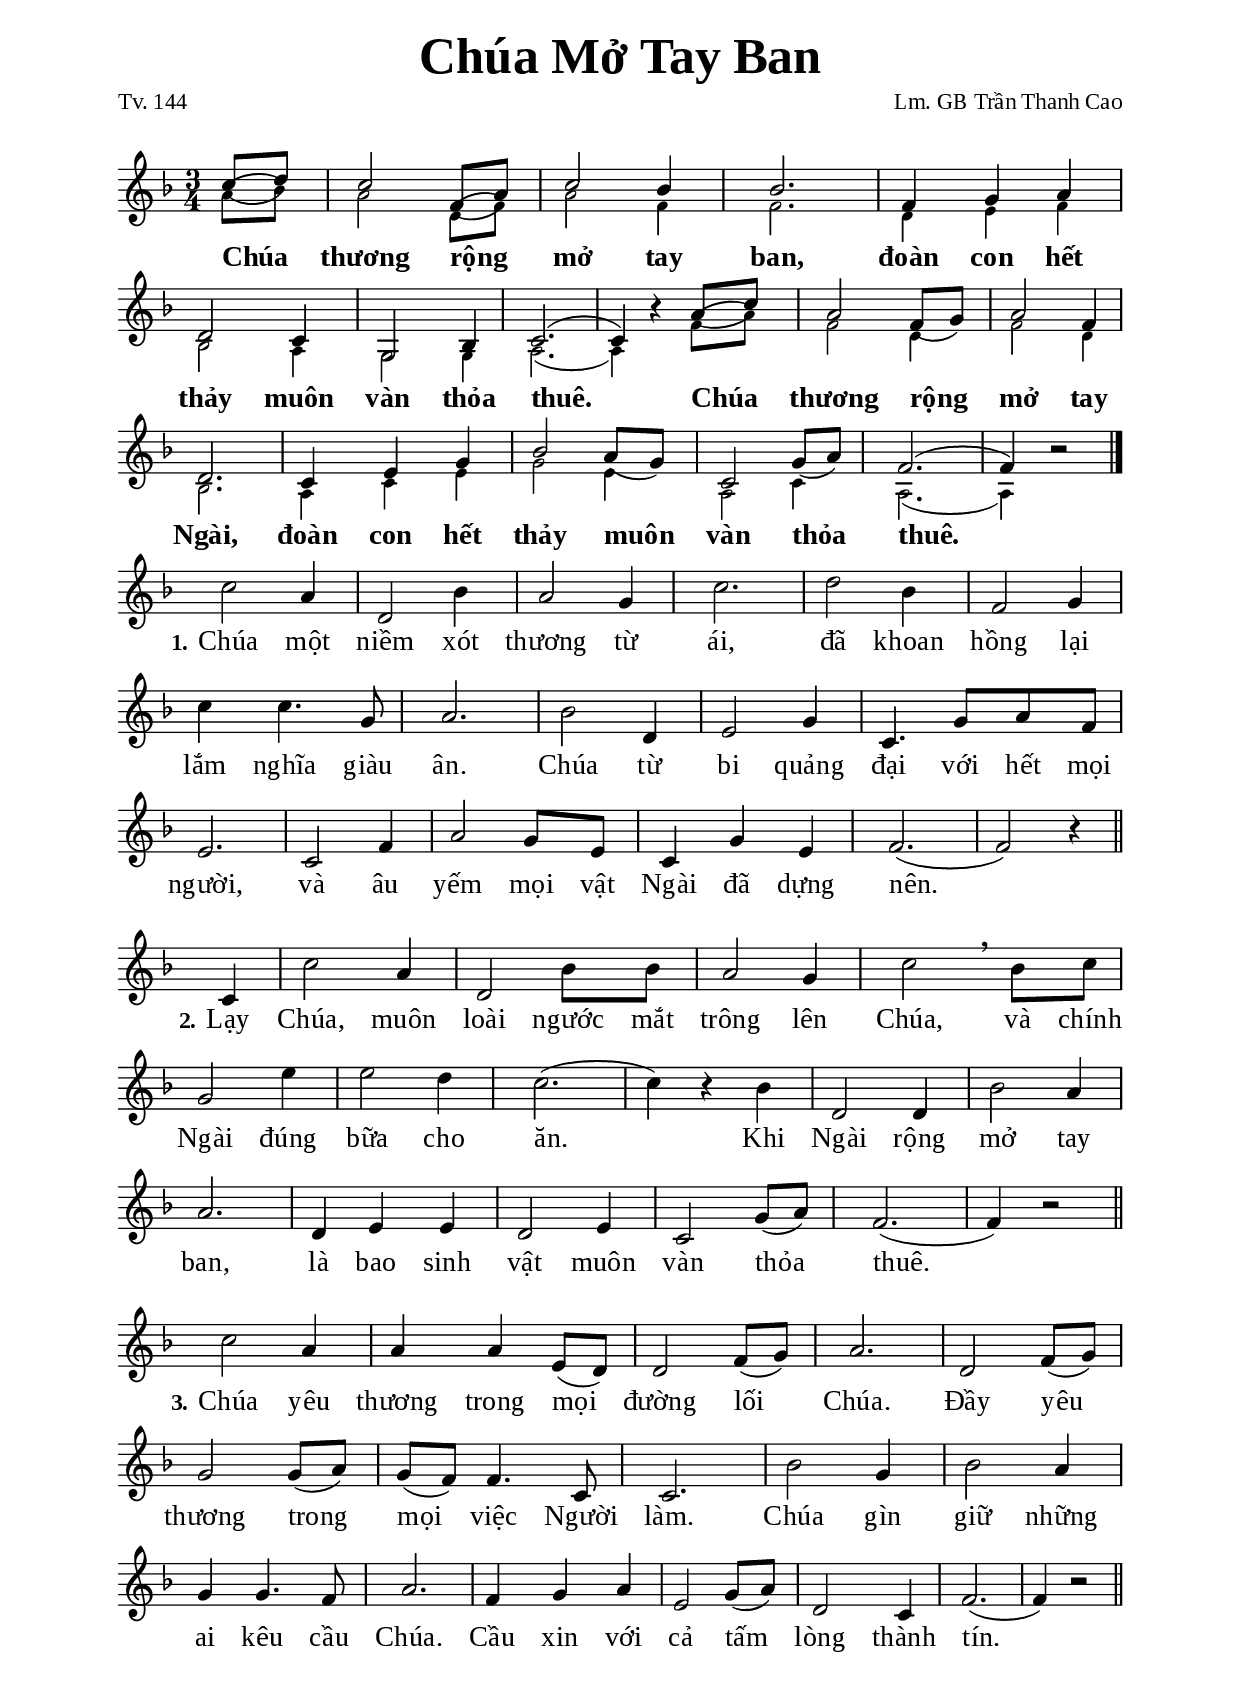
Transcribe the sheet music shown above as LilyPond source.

% Cài đặt chung
\version "2.22.1"
\include "english.ly"

\header {
  title = \markup { \fontsize #3 "Chúa Mở Tay Ban" }
  poet = "Tv. 144"
  composer = "Lm. GB Trần Thanh Cao"
  arranger = " "
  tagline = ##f
}

global = {
  \key f \major
  \time 3/4
}

\paper {
  #(set-paper-size "a4")
  top-margin = 10\mm
  bottom-margin = 10\mm
  left-margin = 20\mm
  right-margin = 20\mm
  indent = #0
  #(define fonts
    (make-pango-font-tree
      "Liberation Serif"
      "Liberation Serif"
      "Liberation Serif"
      (/ 20 20)))
  page-count = #1
}

% Nhạc điệp khúc
nhacDiepKhucSop = \relative c'' {
  \partial 4 c8 _(d) |
  c2 f,8 _(a) |
  c2 bf4 |
  bf2. |
  f4 g a |
  d,2 c4 |
  g2 bf4 |
  c2. ( |
  c4) r a'8 _(c) |
  a2 f8 _(g) |
  a2 f4 |
  d2. |
  c4 e g |
  bf2 a8 _(g) |
  c,2 g'8 _(a) |
  f2. ( |
  f4) r2 \bar "|."
}

nhacDiepKhucBas = \relative c'' {
  \override NoteHead.font-size = #-2
  \partial 4 a8 ^(bf) |
  a2 d,8 ^(f) |
  a2 f4 |
  f2. |
  d4 e f |
  bf,2 a4 |
  g2 g4 |
  a2. ( |
  a4) r f'8 ^(a) |
  f2 d4 |
  f2 d4 |
  bf2. |
  a4 c e |
  g2 e4 |
  a,2 c4 |
  a2. ( |
  a4) r2
}

% Nhạc phiên khúc
nhacPhienKhucMot = \relative c'' {
  c2 a4 |
  d,2 bf'4 |
  a2 g4 |
  c2. |
  d2 bf4 |
  f2 g4 |
  c4 c4. g8 |
  a2. |
  bf2 d,4 |
  e2 g4 |
  c,4. g'8 a f |
  e2. |
  c2 f4 |
  a2 g8 e |
  c4 g' e |
  f2. ( |
  f2) r4 \bar "||"
}

nhacPhienKhucHai = \relative c' {
  \partial 4 c4 |
  c'2 a4 |
  d,2 bf'8 bf |
  a2 g4 |
  c2 \breathe bf8 c |
  g2 e'4 |
  e2 d4 |
  c2. ( |
  c4) r bf |
  d,2 d4 |
  bf'2 a4 |
  a2. |
  d,4 e e |
  d2 e4 |
  c2 g'8 (a) |
  f2. ( |
  f4) r2 \bar "||"
}

nhacPhienKhucBa = \relative c'' {
  c2 a4 |
  a a e8 (d) |
  d2 f8 (g) |
  a2. |
  d,2 f8 (g) |
  g2 g8 (a) |
  g (f) f4. c8 |
  c2. |
  bf'2 g4 |
  bf2 a4 |
  g g4. f8 |
  a2. |
  f4 g a |
  e2 g8 (a) |
  d,2 c4 |
  f2. ( |
  f4) r2 \bar "||"
}

% Lời điệp khúc
loiDiepKhuc = \lyricmode {
  Chúa thương rộng mở tay ban,
  đoàn con hết thảy muôn vàn thỏa thuê.
  Chúa thương rộng mở tay Ngài,
  đoàn con hết thảy muôn vàn thỏa thuê.
}

% Lời phiên khúc
loiPhienKhucMot = \lyricmode {
  \set stanza = #"1."
  Chúa một niềm xót thương từ ái,
  đã khoan hồng lại lắm nghĩa giàu ân.
  Chúa từ bi quảng đại với hết mọi người,
  và âu yếm mọi vật Ngài đã dựng nên.
}

loiPhienKhucHai = \lyricmode {
  \set stanza = #"2."
  Lạy Chúa, muôn loài ngước mắt trông lên Chúa,
  và chính Ngài đúng bữa cho ăn.
  Khi Ngài rộng mở tay ban,
  là bao sinh vật muôn vàn thỏa thuê.
}

loiPhienKhucBa = \lyricmode {
  \set stanza = #"3."
  Chúa yêu thương trong mọi đường lối Chúa.
  Đầy yêu thương trong mọi việc Người làm.
  Chúa gìn giữ những ai kêu cầu Chúa.
  Cầu xin với cả tấm lòng thành tín.
}


% Dàn trang
\score {
  \new ChoirStaff <<
    \new Staff = diepKhuc \with {
        \consists "Merge_rests_engraver"
        %\magnifyStaff #(magstep +1)
      }
      <<
      \new Voice = beSop {
        \voiceOne \key f \major \time 3/4 \nhacDiepKhucSop
      }
      \new Voice = beBas {
        \voiceTwo \key f \major \time 3/4 \nhacDiepKhucBas
      }
    >>
    \new Lyrics \lyricsto beSop \loiDiepKhuc
  >>
  \layout {
    \override Lyrics.LyricText.font-series = #'bold
    \override Lyrics.LyricText.font-size = #+2
    \override Lyrics.LyricSpace.minimum-distance = #3.0
    \override Score.BarNumber.break-visibility = ##(#f #f #f)
    \override Score.SpacingSpanner.uniform-stretching = ##t
  }
}

\score {
  \new ChoirStaff <<
    \new Staff = phienKhuc \with {
        %\magnifyStaff #(magstep +1)
      }
      <<
      \new Voice = beSop {
        \key f \major \time 3/4 \nhacPhienKhucMot
      }
    >>
    \new Lyrics \lyricsto beSop \loiPhienKhucMot
  >>
  \layout {
    \override Staff.TimeSignature.transparent = ##t
    \override Lyrics.LyricText.font-size = #+2
    \override Lyrics.LyricSpace.minimum-distance = #2.5
    \override Score.BarNumber.break-visibility = ##(#f #f #f)
    \override Score.SpacingSpanner.uniform-stretching = ##t
  }
}

\score {
  \new ChoirStaff <<
    \new Staff = phienKhuc \with {
        %\magnifyStaff #(magstep +1)
      }
      <<
      \new Voice = beSop {
        \key f \major \time 3/4 \nhacPhienKhucHai
      }
    >>
    \new Lyrics \lyricsto beSop \loiPhienKhucHai
  >>
  \layout {
    \override Staff.TimeSignature.transparent = ##t
    \override Lyrics.LyricText.font-size = #+2
    \override Lyrics.LyricSpace.minimum-distance = #2.5
    \override Score.BarNumber.break-visibility = ##(#f #f #f)
    \override Score.SpacingSpanner.uniform-stretching = ##t
  }
}

\score {
  \new ChoirStaff <<
    \new Staff = phienKhuc \with {
        %\magnifyStaff #(magstep +1)
      }
      <<
      \new Voice = beSop {
        \key f \major \time 3/4 \nhacPhienKhucBa
      }
    >>
    \new Lyrics \lyricsto beSop \loiPhienKhucBa
  >>
  \layout {
    \override Staff.TimeSignature.transparent = ##t
    \override Lyrics.LyricText.font-size = #+2
    \override Lyrics.LyricSpace.minimum-distance = #2.5
    \override Score.BarNumber.break-visibility = ##(#f #f #f)
    \override Score.SpacingSpanner.uniform-stretching = ##t
  }
}